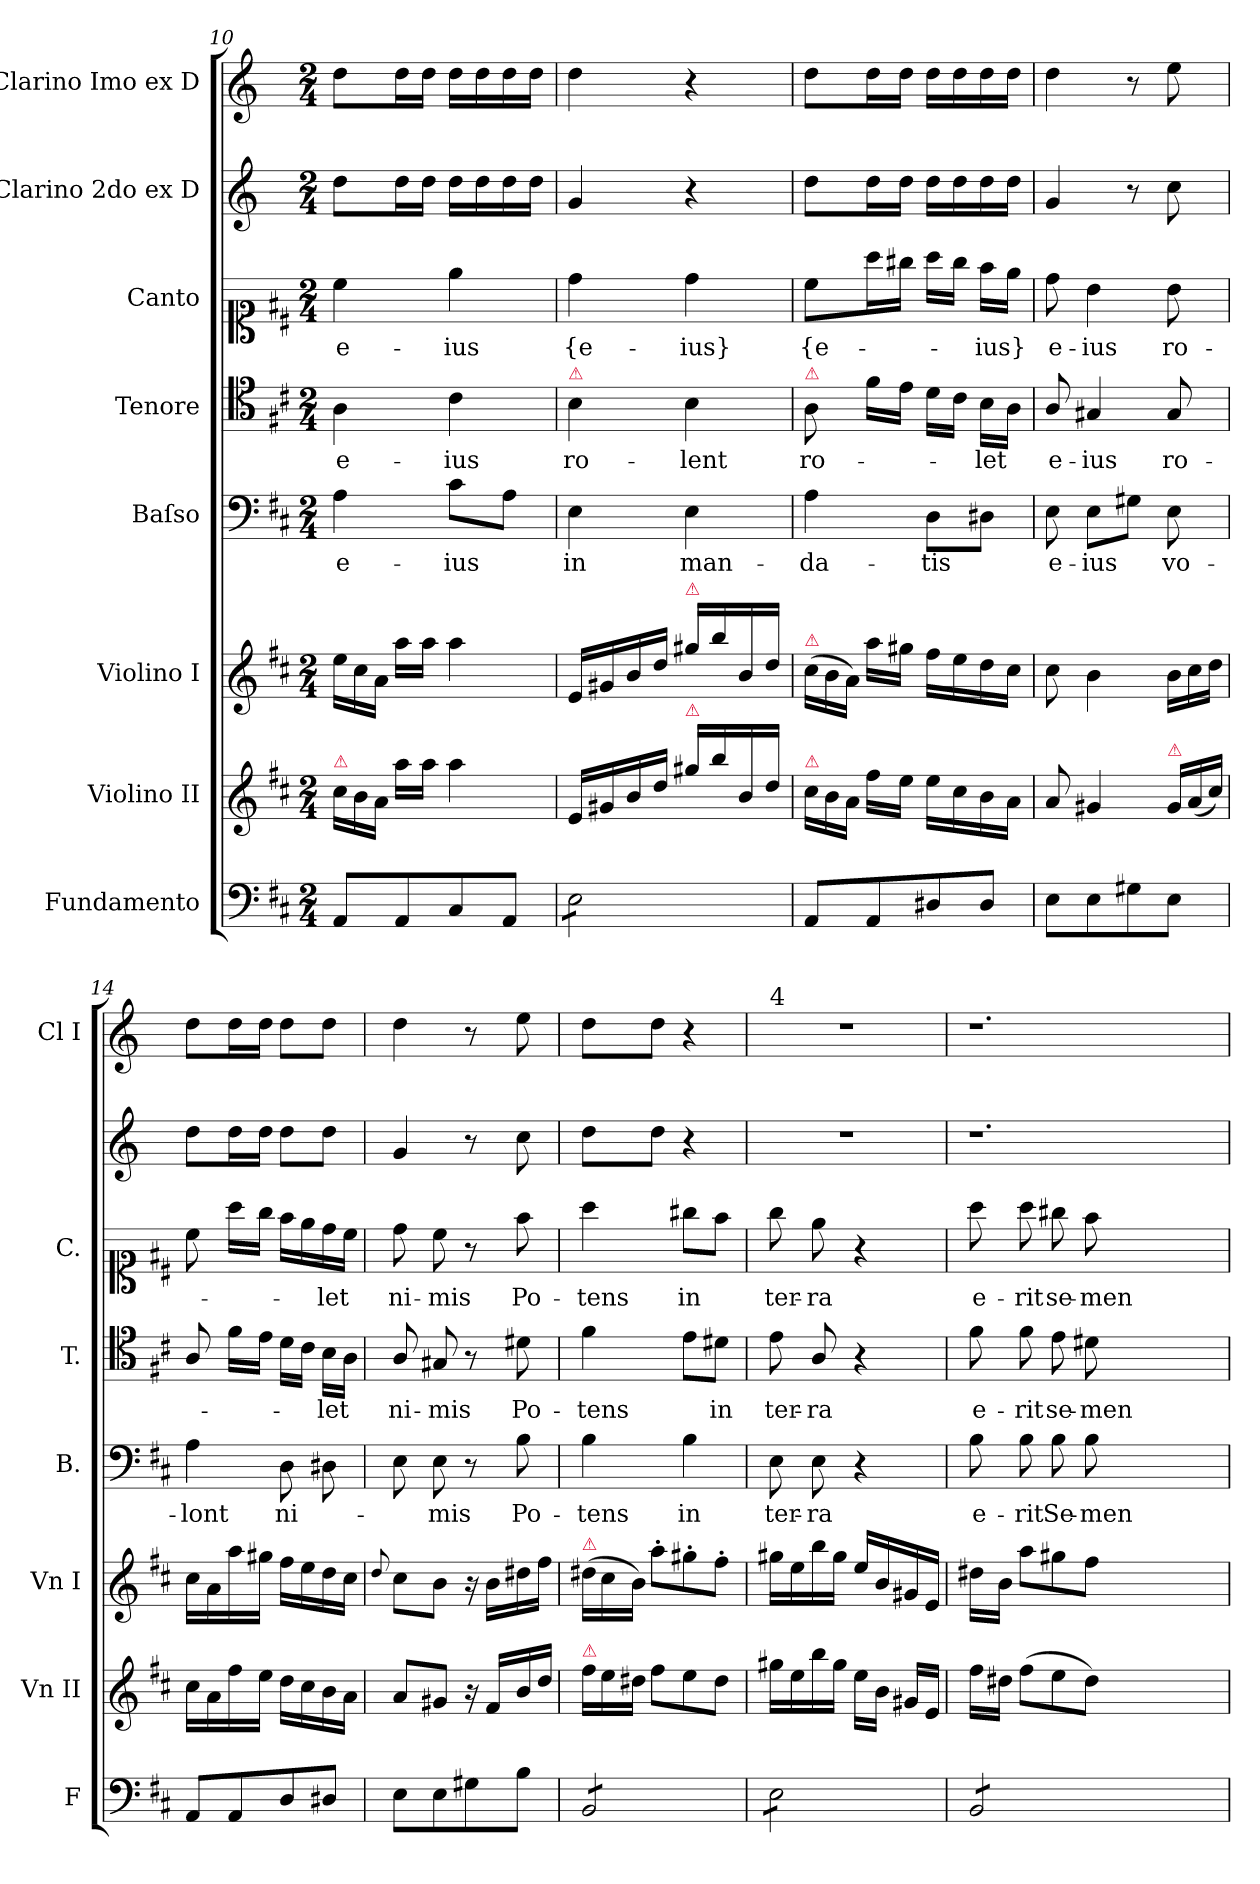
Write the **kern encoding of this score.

**kern	**kern	**kern	**kern	**text	**kern	**text	**kern	**text	**kern	**kern
*part8	*part7	*part6	*part5	*part5	*part4	*part4	*part3	*part3	*part2	*part1
*staff8	*staff7	*staff6	*staff5	*staff5	*staff4	*staff4	*staff3	*staff3	*staff2	*staff1
*I"Fundamento	*I"Violino II	*I"Violino I	*I"Baſso	*	*I"Tenore	*	*I"Canto	*	*I"Clarino 2do ex D	*I"Clarino Imo ex D
*I'F	*I'Vn II	*I'Vn I	*I'B.	*	*I'T.	*	*I'C.	*	*	*I'Cl I
*clefF4	*clefG2	*clefG2	*clefF4	*	*clefC4	*	*clefC1	*	*clefG2	*clefG2
*	*	*	*	*	*	*	*	*	*ITrd-1c-2	*ITrd-1c-2
*k[f#c#]	*k[f#c#]	*k[f#c#]	*k[f#c#]	*	*k[f#c#]	*	*k[f#c#]	*	*k[f#c#]	*k[f#c#]
*D:	*D:	*D:	*D:	*	*D:	*	*D:	*	*D:	*D:
*M2/4	*M2/4	*M2/4	*M2/4	*	*M2/4	*	*M2/4	*	*M2/4	*M2/4
*	*Xtuplet	*Xtuplet	*	*	*	*	*	*	*	*
=10	=10	=10	=10	=10	=10	=10	=10	=10	=10	=10
!	!LO:TX:a:color=crimson:t=⚠	!	!	!	!	!	!	!	!	!
8AA/L	24cc#\LL	24ee\LL	4A\	e-	4A\	e-	4cc#\	e-	8ee\L	8ee\L
.	24b\	24cc#\	.	.	.	.	.	.	.	.
.	24a\JJ	24a\JJ	.	.	.	.	.	.	.	.
8AA/	16aa\LL	16aa\LL	.	.	.	.	.	.	16ee\L	16ee\L
.	16aa\JJ	16aa\JJ	.	.	.	.	.	.	16ee\JJ	16ee\JJ
8C#/	4aa\	4aa\	8c#\L	-ius	4c#\	-ius	4ee\	-ius	16ee\LL	16ee\LL
.	.	.	.	.	.	.	.	.	16ee\	16ee\
8AA/J	.	.	8A\J	.	.	.	.	.	16ee\	16ee\
.	.	.	.	.	.	.	.	.	16ee\JJ	16ee\JJ
=11	=11	=11	=11	=11	=11	=11	=11	=11	=11	=11
!	!	!	!	!	!LO:TX:a:color=crimson:t=⚠	!	!	!	!	!
*tremolo	*	*	*	*	*	*	*	*	*	*
8E\L	16e/LL	16e/LL	4E\	in	4B\	ro-	4dd\	{e-	4a/	4ee\
.	16g#X/	16g#X/	.	.	.	.	.	.	.	.
8E\	16b/	16b/	.	.	.	.	.	.	.	.
.	16dd/JJ	16dd/JJ	.	.	.	.	.	.	.	.
!	!	!LO:TX:a:color=crimson:t=⚠	!	!	!	!	!	!	!	!
!	!LO:TX:a:color=crimson:t=⚠	!	!	!	!	!	!	!	!	!
8E\	16gg#X\LL	16gg#X\LL	4E\	man-	4B\	-lent	4dd\	-ius}	4r	4r
.	16bb\	16bb\	.	.	.	.	.	.	.	.
8E\J	16b/	16b/	.	.	.	.	.	.	.	.
*Xtremolo	*	*	*	*	*	*	*	*	*	*
.	16dd/JJ	16dd/JJ	.	.	.	.	.	.	.	.
=12	=12	=12	=12	=12	=12	=12	=12	=12	=12	=12
!	!	!	!	!	!LO:TX:a:color=crimson:t=⚠	!	!	!	!	!
!	!	!LO:TX:a:color=crimson:t=⚠	!	!	!	!	!	!	!	!
!	!LO:TX:a:color=crimson:t=⚠	!	!	!	!	!	!	!	!	!
8AA/L	24cc#\LL	(24cc#\LL	4A\	-da-	8A\	ro-	8cc#\L	{e-	8ee\L	8ee\L
.	24b\	24b\	.	.	.	.	.	.	.	.
.	24a\JJ	24a\JJ)	.	.	.	.	.	.	.	.
8AA/	16ff#\LL	16aa\LL	.	.	16f#\LL	.	16aa\L	.	16ee\L	16ee\L
.	16ee\JJ	16gg#X\JJ	.	.	16e\JJ	.	16gg#X\JJ	.	16ee\JJ	16ee\JJ
8D#X/	16ee\LL	16ff#\LL	8D\L	-tis	16d\LL	.	16aa\LL	.	16ee\LL	16ee\LL
.	16cc#\	16ee\	.	.	16c#\JJ	.	16gg#\JJ	.	16ee\	16ee\
8D#/J	16b\	16dd\	8D#X\J	.	16B\LL	-let	16ff#\LL	-ius}	16ee\	16ee\
.	16a\JJ	16cc#\JJ	.	.	16A\JJ	.	16ee\JJ	.	16ee\JJ	16ee\JJ
=13	=13	=13	=13	=13	=13	=13	=13	=13	=13	=13
8E\L	8a/	8cc#\	8E\	e-	8A/	e-	8dd\	e-	4a/	4ee\
8E\	4g#X/	4b\	8E\L	-ius	4G#X/	-ius	4b\	-ius	.	.
8G#X\	.	.	8G#X\J	.	.	.	.	.	8r	8r
!	!LO:TX:a:color=crimson:t=⚠	!	!	!	!	!	!	!	!	!
8E\J	24g#/LL	24b\LL	8E\	vo-	8G#/	ro-	8b\	ro-	8dd\	8ff#\
.	(24a/	24cc#\	.	.	.	.	.	.	.	.
.	24cc#/JJ)	24dd\JJ	.	.	.	.	.	.	.	.
=14	=14	=14	=14	=14	=14	=14	=14	=14	=14	=14
8AA/L	16cc#\LL	16cc#\LL	4A\	-lont	8A/	.	8cc#\	.	8ee\L	8ee\L
.	16a\	16a\	.	.	.	.	.	.	.	.
8AA/	16ff#\	16aa\	.	.	16f#\LL	.	16aa\LL	.	16ee\L	16ee\L
.	16ee\JJ	16gg#X\JJ	.	.	16e\JJ	.	16gg\JJ	.	16ee\JJ	16ee\JJ
8D/	16dd\LL	16ff#\LL	8D\	ni-	16d\LL	.	16ff#\LL	.	8ee\L	8ee\L
.	16cc#\	16ee\	.	.	16c#\JJ	.	16ee\	.	.	.
8D#X/J	16b\	16dd\	8D#X\	.	16B\LL	-let	16dd\	-let	8ee\J	8ee\J
.	16a\JJ	16cc#\JJ	.	.	16A\JJ	.	16cc#\JJ	.	.	.
=15	=15	=15	=15	=15	=15	=15	=15	=15	=15	=15
.	.	8qqdd/	.	.	.	.	.	.	.	.
8E\L	8a/L	8cc#\L	8E\	.	8A/	ni-	8dd\	ni-	4a/	4ee\
8E\	8g#X/J	8b\J	8E\	-mis	8G#X/	-mis	8cc#\	-mis	.	.
8G#X\	16r	16r	8r	.	8r	.	8r	.	8r	8r
.	16f#/LL	16b\LL	.	.	.	.	.	.	.	.
8B\J	16b/	16dd#X\	8B\	Po-	8d#X\	Po-	8ff#\	Po-	8dd\	8ff#\
.	16dd/JJ	16ff#\JJ	.	.	.	.	.	.	.	.
=16	=16	=16	=16	=16	=16	=16	=16	=16	=16	=16
!	!	!LO:TX:a:color=crimson:t=⚠	!	!	!	!	!	!	!	!
!	!LO:TX:a:color=crimson:t=⚠	!	!	!	!	!	!	!	!	!
*tremolo	*	*	*	*	*	*	*	*	*	*
8BB/L	24ff#\LL	(24dd#X\LL	4B\	-tens	4f#\	-tens	4aa\	-tens	8ee\L	8ee\L
.	24ee\	24cc#\	.	.	.	.	.	.	.	.
.	24dd#X\JJ	24b\JJ)	.	.	.	.	.	.	.	.
8BB/	8ff#\L	8aa'\L	.	.	.	.	.	.	8ee\J	8ee\J
8BB/	8ee\	8gg#X'\	4B\	in	8e\L	.	8gg#X\L	in	4r	4r
8BB/J	8dd#\J	8ff#'\J	.	.	8d#X\J	in	8ff#\J	.	.	.
=17	=17	=17	=17	=17	=17	=17	=17	=17	=17	=17
!	!	!	!	!	!	!	!	!	!	!LO:TX:a:t=4
8E\L	16gg#X\LL	16gg#X\LL	8E\	ter-	8e\	ter-	8gg\	ter-	2r	2r
.	16ee\	16ee\	.	.	.	.	.	.	.	.
8E\	16bb\	16bb\	8E\	-ra	8A/	-ra	8ee\	-ra	.	.
.	16gg#\JJ	16gg#\JJ	.	.	.	.	.	.	.	.
8E\	16ee\LL	16ee/LL	4r	.	4r	.	4r	.	.	.
.	16b\JJ	16b/	.	.	.	.	.	.	.	.
8E\J	16g#X/LL	16g#X/	.	.	.	.	.	.	.	.
.	16e/JJ	16e/JJ	.	.	.	.	.	.	.	.
=18	=18	=18	=18	=18	=18	=18	=18	=18	=18	=18
8BB/L	16ff#\LL	16dd#X\LL	8B\	e-	8f#\	e-	8aa\	e-	1.r	1.r
.	16dd#X\JJ	16b\JJ	.	.	.	.	.	.	.	.
8BB/	(8ff#\L	8aa\L	8B\	-rit	8f#\	-rit	8aa\	-rit	.	.
8BB/	8ee\	8gg#X\	8B\	Se-	8e\	se-	8gg#X\	se-	.	.
8BB/J	8dd#\J)	8ff#\J	8B\	-men	8d#X\	-men	8ff#\	-men	.	.
*Xtremolo	*	*	*	*	*	*	*	*	*	*
1ryy	1ryy	1ryy	1ryy	.	1ryy	.	1ryy	.	.	.
=	=	=	=	=	=	=	=	=	=	=
*-	*-	*-	*-	*-	*-	*-	*-	*-	*-	*-
